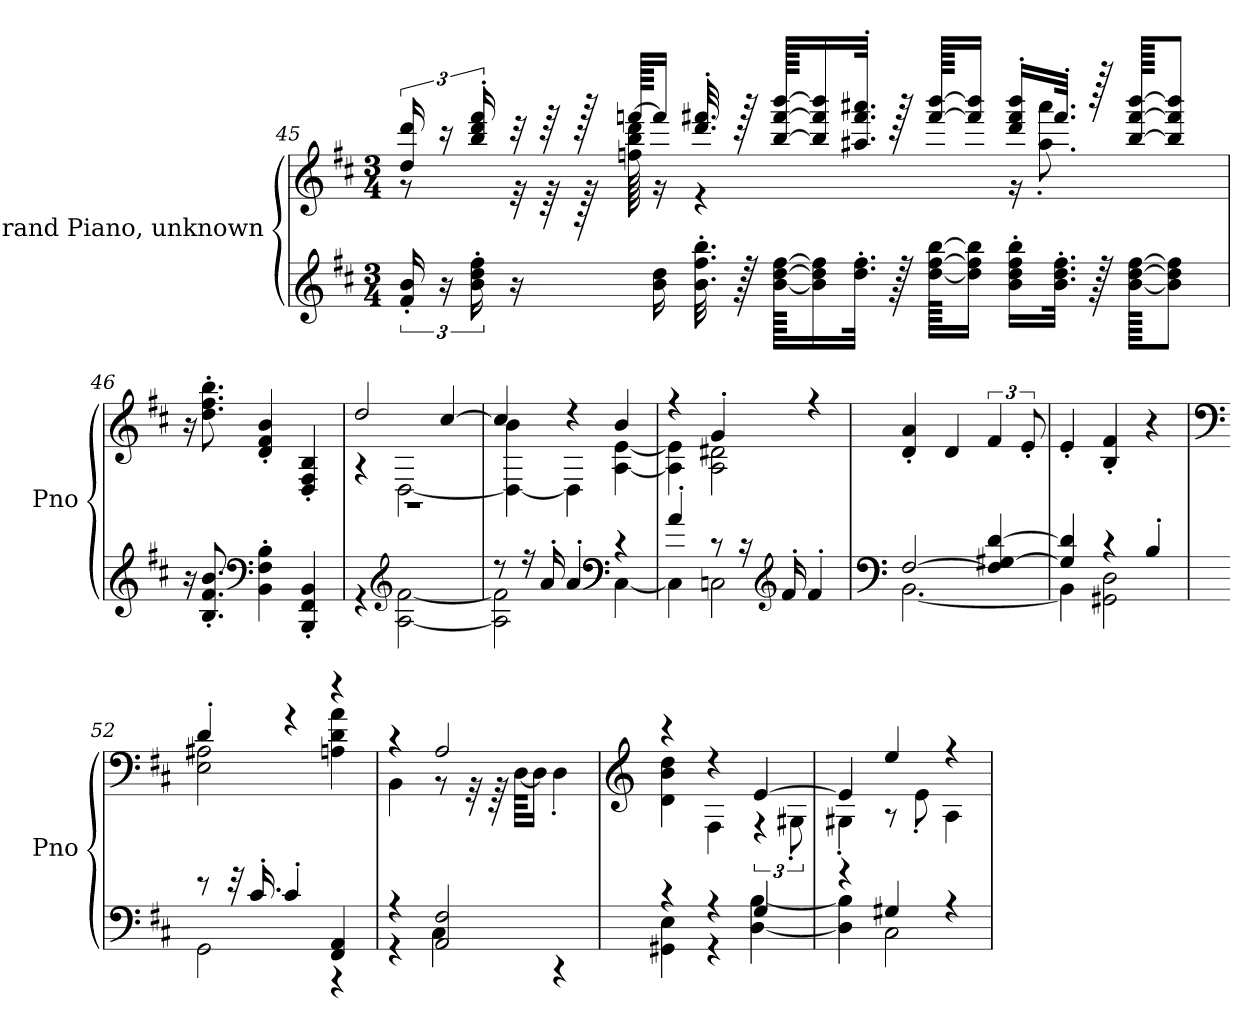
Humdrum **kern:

**kern	**kern
*part1	*part1
*staff2	*staff1
*I"Grand Piano, unknown	*
*I'Pno	*
!!LO:PB:g=z
*clefG2	*clefG2
*k[f#c#]	*k[f#c#]
*M3/4	*M3/4
=45	=45
*	*^
24f#/' 24b/'	24dd/ 24ddd/	8r
24r	24r	.
24b\' 24dd\' 24ff#\'	24bb/' 24ddd/' 24fff#/'	.
16r	32r	32r
.	64r	64r
.	128r	128r
.	[128fffn/KKKLL	128ffn\ 128bb\ 128ddd\
16b\ 16dd\	16fff/JJ]	16r
32.b\' 32.ff#\' 32.bb\'	32.ddd/' 32.fff#X/'	4r
128r	128r	.
[128b\ [128dd\ [128ff#\KKKLL	[128bb/ [128fff#/ [128bbb/KKKLL	.
16b\] 16dd\] 16ff#\]	16bb/] 16fff#/] 16bbb/]	.
32.dd\' 32.ff#\'JJk	32.aa#X/' 32.fff#/' 32.aaa#X/'JJk	.
128r	128r	.
[128dd\ [128ff#\ [128bb\KKKLL	[128fff#/ [128bbb/KKKLL	.
16dd\] 16ff#\] 16bb\]JJ	16fff#/] 16bbb/]JJ	.
16b\' 16dd\' 16ff#\' 16bb\'LL	16ddd/' 16fff#/' 16bbb/'LL	16r
32.b\' 32.dd\' 32.ff#\'JJk	32.fff#'/JJk	8.aa#\' 8.aaa#\'
128r	128r	.
[128b\ [128dd\ [128ff#\KKKKL	[128bb/ [128fff#/ [128bbb/KKKKL	.
8b\] 8dd\] 8ff#\]J	8bb/] 8fff#/] 8bbb/]J	.
*	*v	*v
=46	=46
16r	16r
8.B/' 8.f#/' 8.b/'	8.dd\' 8.ff#\' 8.bb\'
*clefF4	*
4BB\' 4F#\' 4B\'	4d/' 4f#/' 4b/'
4BBB/' 4FF#/' 4BB/'	4D/' 4F#/' 4B/'
=47	=47
*^	*^
2.r	4r	2dd/	4r
*clefG2	*	*	*
.	[2A\ [2f#\	.	[2D\
.	.	[4cc#/	.
!!LO:LB:g=z	!!
=48	=48	=48	=48
8r	2A\] 2f#\]	4cc#/]	4D\_ 4b\
16r	.	.	.
16a'/	.	.	.
4a'/	.	4r	4D\]
*clefF4	*	*	*
4r	[4C#\	4b/	[4A\ [4e\
=49	=49	=49	=49
4a'/	4C#\]	4r	4A\] 4e\]
8r	2Cn\	4g'/	2A\ 2d#X\
16r	.	.	.
*clefG2	*	*	*
16f#'/	.	.	.
4f#'/	.	4r	.
*	*	*v	*v
=50	=50	=50
*clefF4	*	*
[2F#/	[2.BB\	4d/' 4a/'
.	.	4d/
4F#/] [4G#X/ [4d/	.	6f#/
.	.	12e'/
=51	=51	=51
4G#/] 4d/]	4BB\]	4e'/
4r	2GG#X\ 2D\	4B/' 4f#/'
4B'/	.	4r
=52	=52	=52
*	*	*clefF4
*	*	*^
8r	2GG\	4d'/	2E\ 2A#X\
32r	.	.	.
16.c#'/	.	.	.
4c#'/	.	4r	.
4FF#/ 4AA/	4r	4r	4An\ 4d\ 4a\
=53	=53	=53	=53
4r	4r	4r	4BB\
2AA/ 2F#/	4C#\	2A/	8r
.	.	.	32r
.	.	.	64r
.	.	.	[64D\KKLL
.	.	.	16D\JJ]
.	4r	.	4D'\
!!LO:LB:g=z	!!
=54	=54	=54	=54
*	*	*clefG2	*
4r	4GG#X\ 4E\	4r	4d\ 4b\ 4dd\
4r	4r	4r	4F#\
4G/	[4D\ [4B\	[4e/	6r
.	.	.	12G#X'\
=55	=55	=55	=55
4r	4D\] 4B\]	4e/]	4G#X'\
4G#X/	2C#\	4ee/	8r
.	.	.	8e'\
4r	.	4r	4A\
*v	*v	*	*
*	*v	*v
=	=
*-	*-
